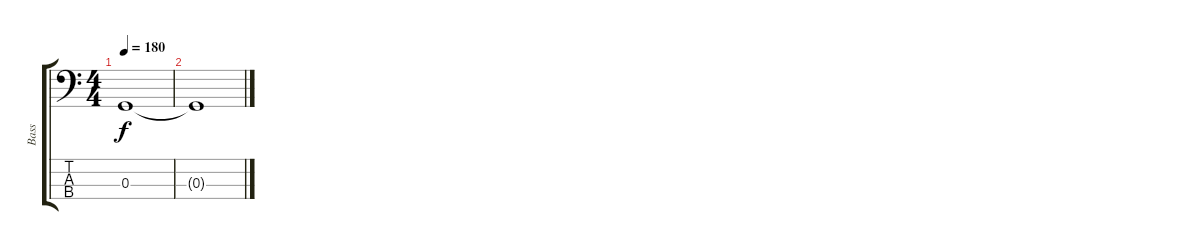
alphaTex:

\track ("Bass" "Bass") {instrument electricbassfinger}
\staff {score tabs}
\tuning (F2 C2 G1 D1) {hide}
\ts (4 4)
\tempo 180
\clef f4
\ks c
0.3.1{dy f} |
0.3{t}.1
